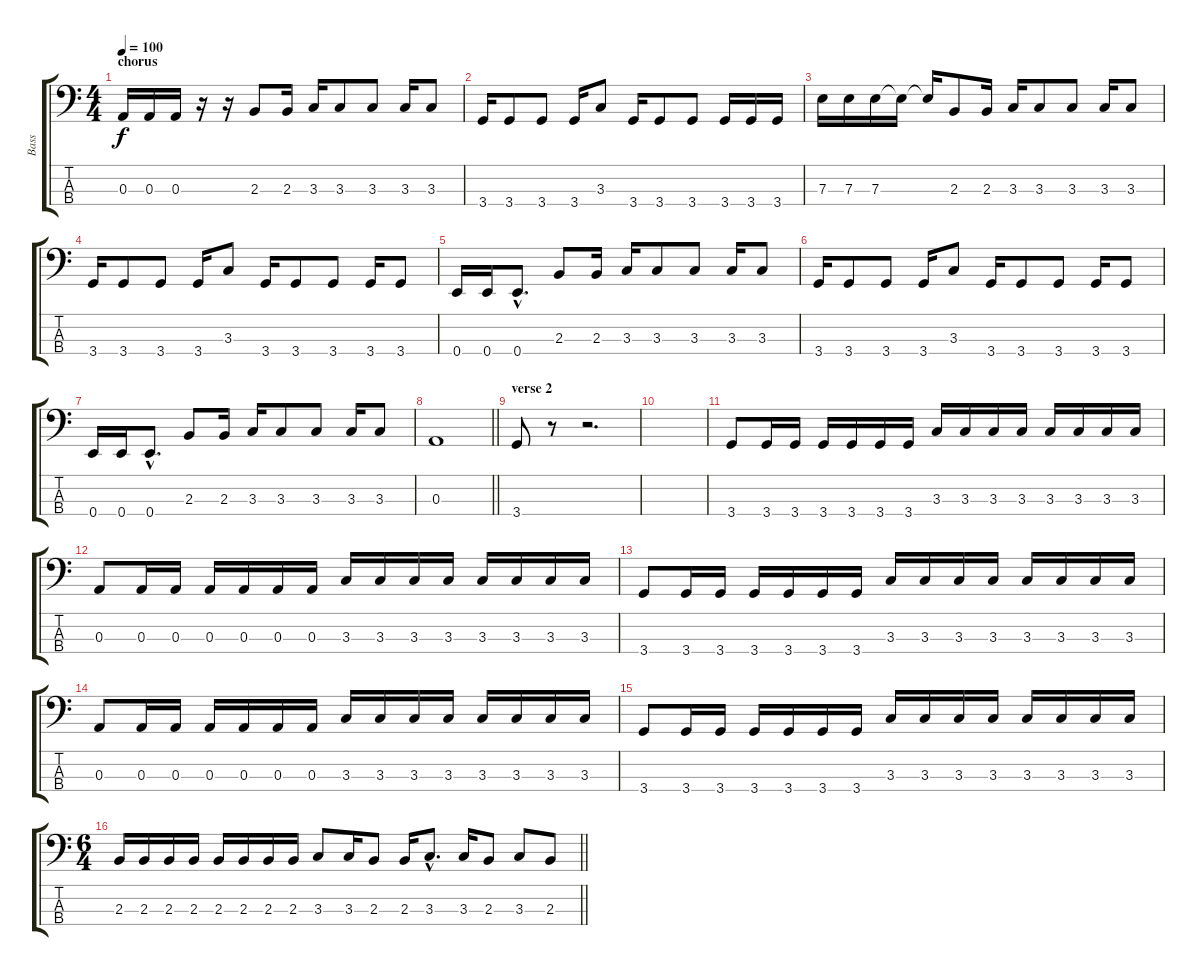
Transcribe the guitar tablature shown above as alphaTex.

\track ("Bass" "Bass") {instrument electricbasspick}
\staff {score tabs}
\tuning (G2 D2 A1 E1) {hide}
\ts (4 4)
\section ("" "chorus")
\tempo 100
\clef f4
\ks c
0.3.16{dy f} 0.3.16 0.3.16 r.16 r.16 2.3.8 2.3.16 3.3.16 3.3.8 3.3.8 3.3.16 3.3.8 |
3.4.16 3.4.8 3.4.8 3.4.16 3.3.8 3.4.16 3.4.8 3.4.8 3.4.16 3.4.16 3.4.16 |
7.3.16 7.3.16 7.3.16 7.3{t}.16 7.3{t}.16 2.3.8 2.3.16 3.3.16 3.3.8 3.3.8 3.3.16 3.3.8 |
3.4.16 3.4.8 3.4.8 3.4.16 3.3.8 3.4.16 3.4.8 3.4.8 3.4.16 3.4.8 |
0.4.16 0.4.16 0.4{hac}.8{d} 2.3.8 2.3.16 3.3.16 3.3.8 3.3.8 3.3.16 3.3.8 |
3.4.16 3.4.8 3.4.8 3.4.16 3.3.8 3.4.16 3.4.8 3.4.8 3.4.16 3.4.8 |
0.4.16 0.4.16 0.4{hac}.8{d} 2.3.8 2.3.16 3.3.16 3.3.8 3.3.8 3.3.16 3.3.8 |
\barLineRight lightlight
0.3.1 |
\section ("" "verse 2")
3.4.8 r.8 r.2{d} |
|
3.4.8 3.4.16 3.4.16 3.4.16 3.4.16 3.4.16 3.4.16 3.3.16 3.3.16 3.3.16 3.3.16 3.3.16 3.3.16 3.3.16 3.3.16 |
0.3.8 0.3.16 0.3.16 0.3.16 0.3.16 0.3.16 0.3.16 3.3.16 3.3.16 3.3.16 3.3.16 3.3.16 3.3.16 3.3.16 3.3.16 |
3.4.8 3.4.16 3.4.16 3.4.16 3.4.16 3.4.16 3.4.16 3.3.16 3.3.16 3.3.16 3.3.16 3.3.16 3.3.16 3.3.16 3.3.16 |
0.3.8 0.3.16 0.3.16 0.3.16 0.3.16 0.3.16 0.3.16 3.3.16 3.3.16 3.3.16 3.3.16 3.3.16 3.3.16 3.3.16 3.3.16 |
3.4.8 3.4.16 3.4.16 3.4.16 3.4.16 3.4.16 3.4.16 3.3.16 3.3.16 3.3.16 3.3.16 3.3.16 3.3.16 3.3.16 3.3.16 |
\ts (6 4)
\barLineRight lightlight
2.3.16 2.3.16 2.3.16 2.3.16 2.3.16 2.3.16 2.3.16 2.3.16 3.3.8 3.3.16 2.3.8 2.3.16 3.3{hac}.8{d} 3.3.16 2.3.8 3.3.8 2.3.8
